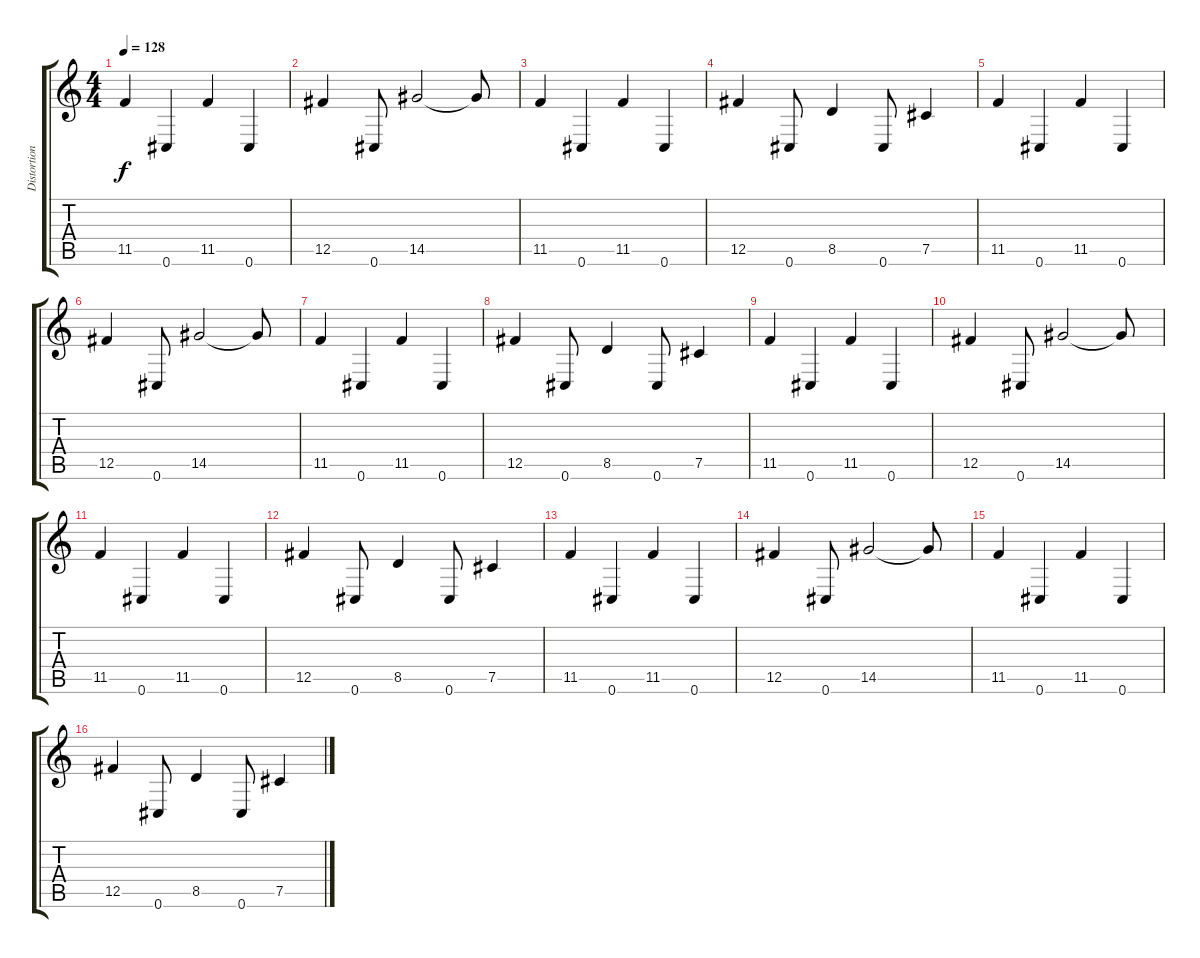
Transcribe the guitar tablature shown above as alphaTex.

\track ("Distortion guitar 1" "Distortion") {instrument distortionguitar}
\staff {score tabs}
\tuning (Db4 Ab3 E3 B2 Gb2 Db2) {hide}
\ts (4 4)
\tempo 128
\clef g2
\ks c
11.5.4{dy f} 0.6.4 11.5.4 0.6.4 |
12.5.4 0.6.8 14.5.2 14.5{t}.8 |
11.5.4 0.6.4 11.5.4 0.6.4 |
12.5.4 0.6.8 8.5.4 0.6.8 7.5.4 |
11.5.4 0.6.4 11.5.4 0.6.4 |
12.5.4 0.6.8 14.5.2 14.5{t}.8 |
11.5.4 0.6.4 11.5.4 0.6.4 |
12.5.4 0.6.8 8.5.4 0.6.8 7.5.4 |
11.5.4 0.6.4 11.5.4 0.6.4 |
12.5.4 0.6.8 14.5.2 14.5{t}.8 |
11.5.4 0.6.4 11.5.4 0.6.4 |
12.5.4 0.6.8 8.5.4 0.6.8 7.5.4 |
11.5.4 0.6.4 11.5.4 0.6.4 |
12.5.4 0.6.8 14.5.2 14.5{t}.8 |
11.5.4 0.6.4 11.5.4 0.6.4 |
12.5.4 0.6.8 8.5.4 0.6.8 7.5.4
